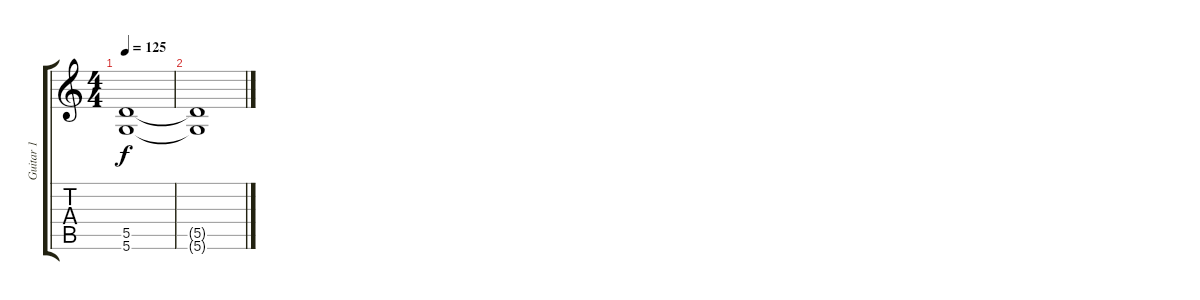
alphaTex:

\track ("Guitar 1" "Guitar 1") {instrument distortionguitar}
\staff {score tabs}
\tuning (E4 B3 G3 D3 A2 D2) {hide}
\ts (4 4)
\tempo 125
\clef g2
\ks c
(5.5 5.6).1{dy f} |
(5.5{t} 5.6{t}).1
